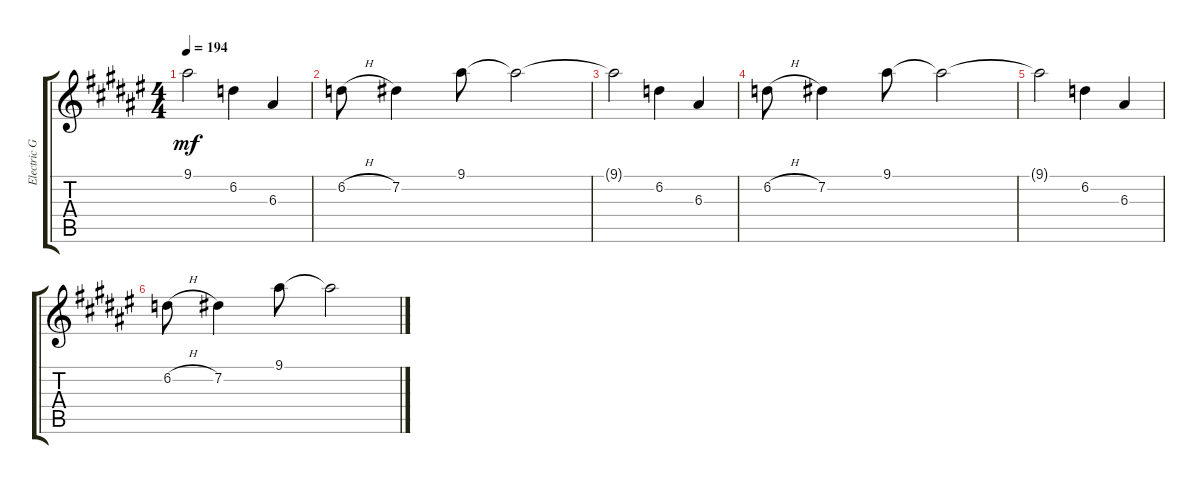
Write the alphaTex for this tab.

\track ("Electric Guitar V <葵>" "Electric G") {instrument distortionguitar}
\staff {score tabs}
\tuning (Db4 Ab3 E3 B2 Gb2 B1) {hide}
\ts (4 4)
\tempo 194
\clef g2
\ks f#
9.1{t}.2{dy mf} 6.2.4 6.3.4 |
6.2{h}.8 7.2.4 9.1.8 9.1{t}.2 |
9.1{t}.2 6.2.4 6.3.4 |
6.2{h}.8 7.2.4 9.1.8 9.1{t}.2 |
9.1{t}.2 6.2.4 6.3.4 |
6.2{h}.8 7.2.4 9.1.8 9.1{t}.2
